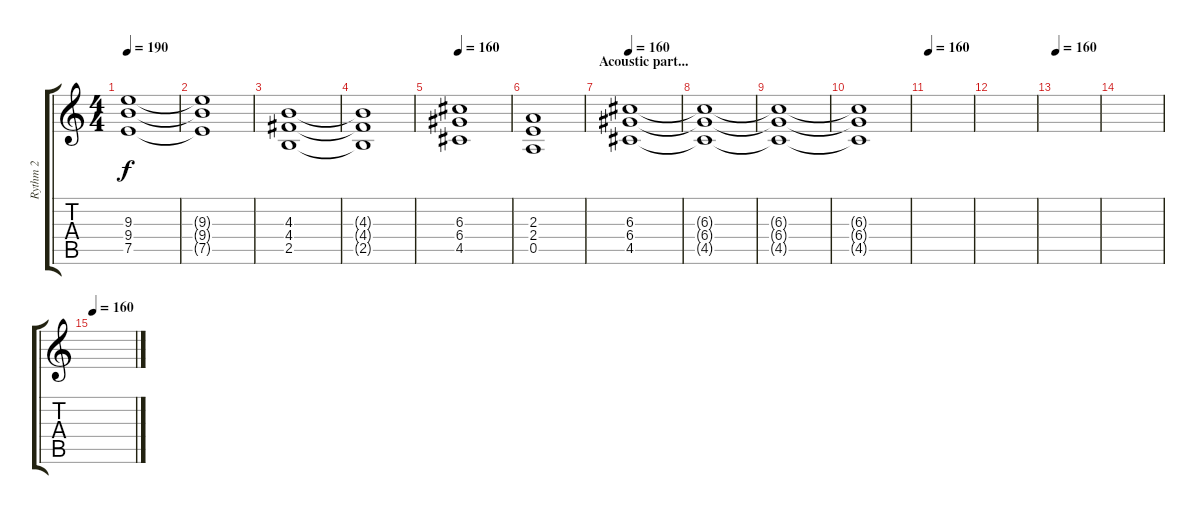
\track ("Rythm 2" "Rythm 2") {instrument distortionguitar}
\staff {score tabs}
\tuning (E4 B3 G3 D3 A2 E2) {hide}
\ts (4 4)
\tempo 190
\clef g2
\ks c
(9.3 9.4 7.5).1{dy f} |
(9.3{t} 9.4{t} 7.5{t}).1 |
(4.3 4.4 2.5).1 |
(4.3{t} 4.4{t} 2.5{t}).1 |
\tempo 160
(6.3 6.4 4.5).1 |
(2.3 2.4 0.5).1 |
\section ("" "Acoustic part...")
\tempo 160
(6.3 6.4 4.5).1{volume 2} |
(6.3{t} 6.4{t} 4.5{t}).1 |
(6.3{t} 6.4{t} 4.5{t}).1 |
(6.3{t} 6.4{t} 4.5{t}).1 |
\tempo 160
|
|
\tempo 160
|
|
\tempo 160
